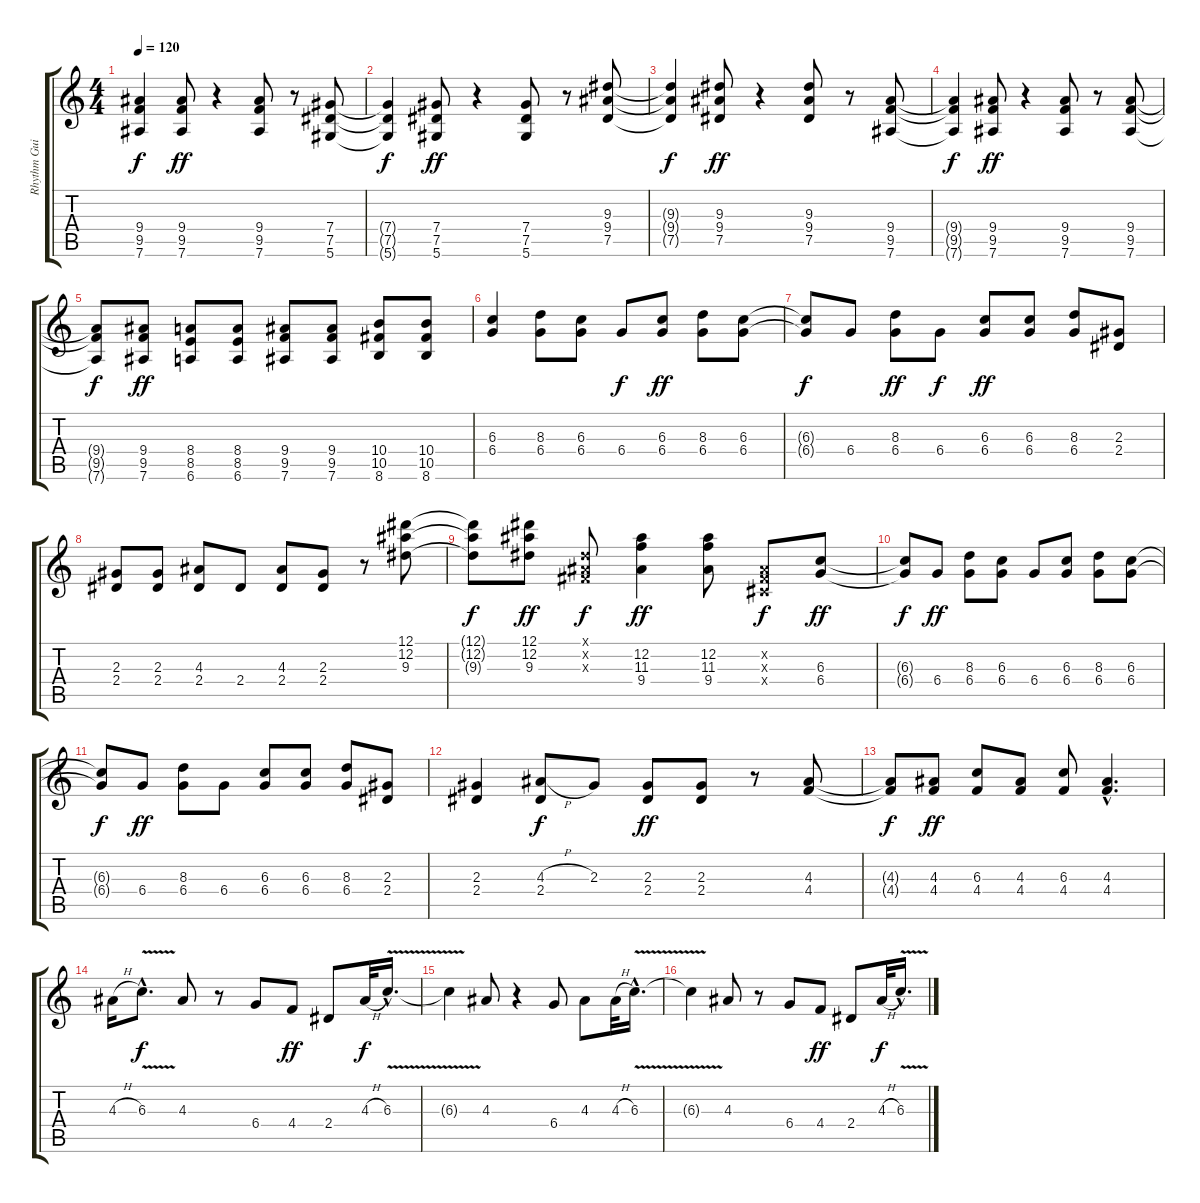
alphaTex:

\track ("Rhythm Guitar I" "Rhythm Gui") {instrument overdrivenguitar}
\staff {score tabs}
\tuning (Eb4 Bb3 Gb3 Db3 Ab2 Eb2) {hide}
\ts (4 4)
\tempo 120
\clef g2
\ks c
(9.4{t} 9.5{t} 7.6{t}).4{dy f} (9.4 9.5 7.6).8{dy ff} r.4 (9.4 9.5 7.6).8 r.8 (7.4 7.5 5.6).8 |
(7.4{t} 7.5{t} 5.6{t}).4{dy f} (7.4 7.5 5.6).8{dy ff} r.4 (7.4 7.5 5.6).8 r.8 (9.3 9.4 7.5).8 |
(9.3{t} 9.4{t} 7.5{t}).4{dy f} (9.3 9.4 7.5).8{dy ff} r.4 (9.3 9.4 7.5).8 r.8 (9.4 9.5 7.6).8 |
(9.4{t} 9.5{t} 7.6{t}).4{dy f} (9.4 9.5 7.6).8{dy ff} r.4 (9.4 9.5 7.6).8 r.8 (9.4 9.5 7.6).8 |
(9.4{t} 9.5{t} 7.6{t}).8{dy f} (9.4 9.5 7.6).8{dy ff} (8.4 8.5 6.6).8 (8.4 8.5 6.6).8 (9.4 9.5 7.6).8 (9.4 9.5 7.6).8 (10.4 10.5 8.6).8 (10.4 10.5 8.6).8 |
(6.3 6.4).4 (8.3 6.4).8 (6.3 6.4).8 6.4.8{dy f} (6.3 6.4).8{dy ff} (8.3 6.4).8 (6.3 6.4).8 |
(6.3{t} 6.4{t}).8{dy f} 6.4.8 (8.3 6.4).8{dy ff} 6.4.8{dy f} (6.3 6.4).8{dy ff} (6.3 6.4).8 (8.3 6.4).8 (2.3 2.4).8 |
(2.3 2.4).8 (2.3 2.4).8 (4.3 2.4).8 2.4.8 (4.3 2.4).8 (2.3 2.4).8 r.8 (12.1 12.2 9.3).8 |
(12.1{t} 12.2{t} 9.3{t}).8{dy f} (12.1 12.2 9.3).8{dy ff} (0.1{x} 0.2{x} 0.3{x}).8{dy f} (12.2 11.3 9.4).4{dy ff} (12.2 11.3 9.4).8 (0.2{x} 0.3{x} 0.4{x}).8{dy f} (6.3 6.4).8{dy ff} |
(6.3{t} 6.4{t}).8{dy f} 6.4.8{dy ff} (8.3 6.4).8 (6.3 6.4).8 6.4.8 (6.3 6.4).8 (8.3 6.4).8 (6.3 6.4).8 |
(6.3{t} 6.4{t}).8{dy f} 6.4.8{dy ff} (8.3 6.4).8 6.4.8 (6.3 6.4).8 (6.3 6.4).8 (8.3 6.4).8 (2.3 2.4).8 |
(2.3 2.4).4 (4.3{h} 2.4).8{dy f} 2.3.8 (2.3 2.4).8{dy ff} (2.3 2.4).8 r.8 (4.3 4.4).8 |
(4.3{t} 4.4{t}).8{dy f} (4.3 4.4).8{dy ff} (6.3 4.4).8 (4.3 4.4).8 (6.3 4.4).8 (4.3{hac} 4.4{hac}).4{d} |
4.3{h}.16 6.3{v hac}.8{d dy f} 4.3.8 r.8 6.4.8 4.4.8{dy ff} 2.4.8 4.3{h}.32{dy f} 6.3{v hac}.16{d} |
6.3{t}.4 4.3.8 r.4 6.4.8 4.3.8 4.3{h}.32 6.3{v hac}.16{d} |
6.3{t}.4 4.3.8 r.8 6.4.8 4.4.8{dy ff} 2.4.8 4.3{h}.32{dy f} 6.3{v hac}.16{d}
